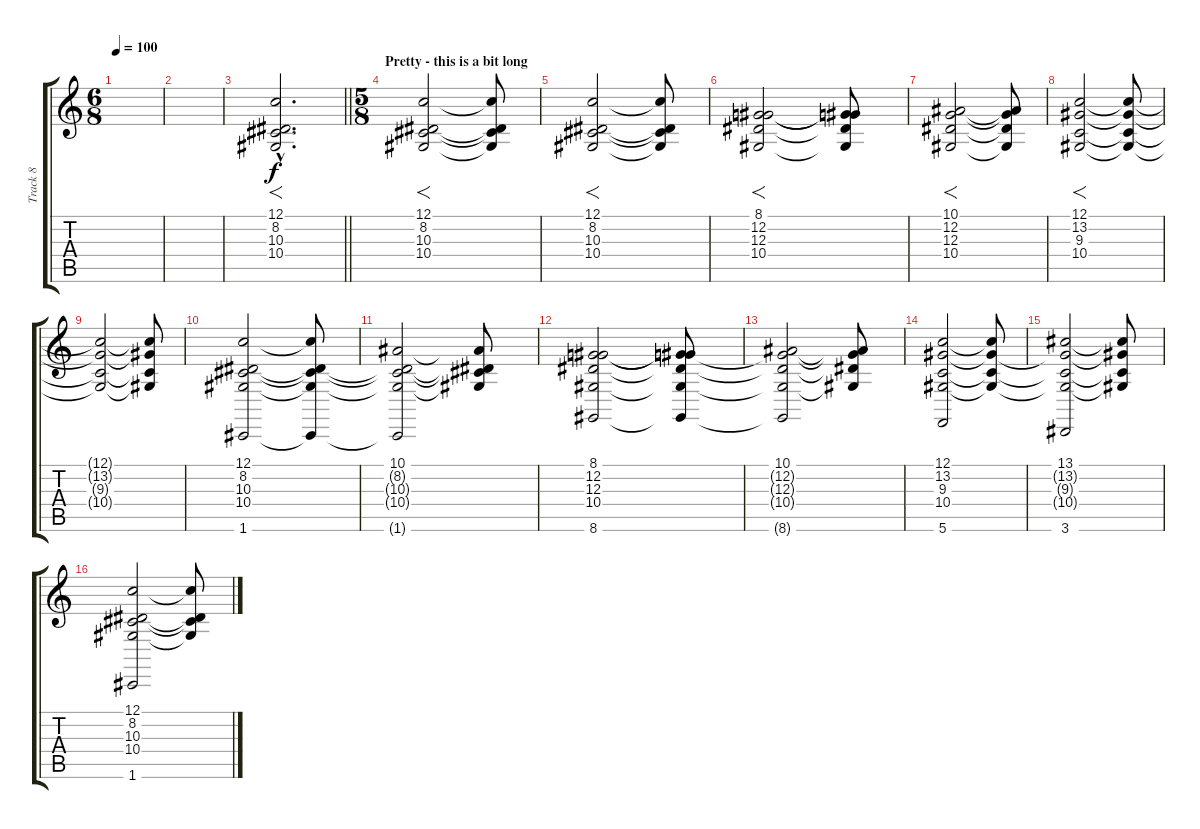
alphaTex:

\track ("Track 8" "Track 8") {instrument stringensemble1}
\staff {score tabs}
\tuning (C4 G3 Eb3 Bb2 F2 C2) {hide}
\ts (6 8)
\tempo 100
\clef g2
\ks c
|
|
\barLineRight lightlight
(12.1{hac} 8.2{hac} 10.3{hac} 10.4{hac}).2{f d} |
\ts (5 8)
\section ("" "Pretty - this is a bit long")
(12.1 8.2 10.3 10.4).2{f} (12.1{t} 8.2{t} 10.3{t} 10.4{t}).8 |
(12.1 8.2 10.3 10.4).2{f} (12.1{t} 8.2{t} 10.3{t} 10.4{t}).8 |
(8.1 12.2 12.3 10.4).2{f} (8.1{t} 12.2{t} 12.3{t} 10.4{t}).8 |
(10.1 12.2 12.3 10.4).2{f} (10.1{t} 12.2{t} 12.3{t} 10.4{t}).8 |
(12.1 13.2 9.3 10.4).2{f} (12.1{t} 13.2{t} 9.3{t} 10.4{t}).8 |
(12.1{t} 13.2{t} 9.3{t} 10.4{t}).2 (12.1{t} 13.2{t} 9.3{t} 10.4{t}).8 |
(12.1 8.2 10.3 10.4 1.6).2 (12.1{t} 8.2{t} 10.3{t} 10.4{t} 1.6{t}).8 |
(10.1 8.2{t} 10.3{t} 10.4{t} 1.6{t}).2 (10.1{t} 8.2{t} 10.3{t} 10.4{t}).8 |
(8.1 12.2 12.3 10.4 8.6).2 (8.1{t} 12.2{t} 12.3{t} 10.4{t} 8.6{t}).8 |
(10.1 12.2{t} 12.3{t} 10.4{t} 8.6{t}).2 (10.1{t} 12.2{t} 12.3{t} 10.4{t}).8 |
(12.1 13.2 9.3 10.4 5.6).2 (12.1{t} 13.2{t} 9.3{t} 10.4{t}).8 |
(13.1 13.2{t} 9.3{t} 10.4{t} 3.6).2 (13.1{t} 13.2{t} 9.3{t} 10.4{t}).8 |
(12.1 8.2 10.3 10.4 1.6).2 (12.1{t} 8.2{t} 10.3{t} 10.4{t}).8
